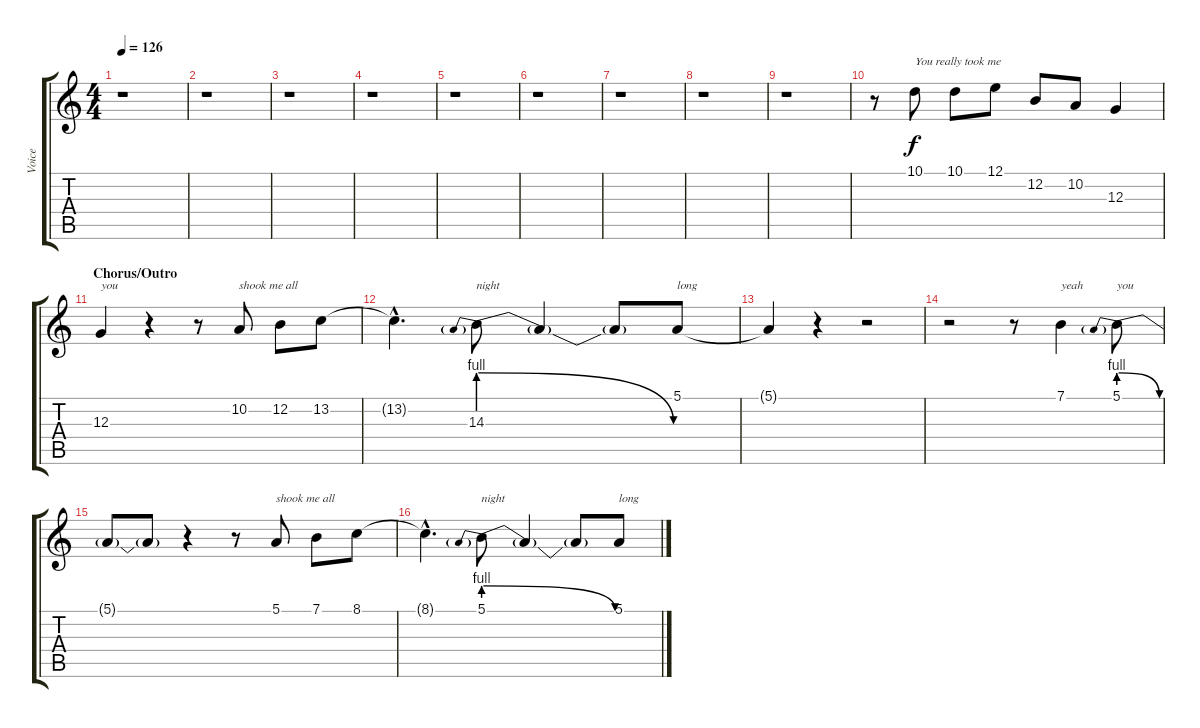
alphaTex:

\track ("Voice" "Voice") {instrument lead2sawtooth}
\staff {score tabs}
\tuning (E4 B3 G3 D3 A2 E2) {hide}
\ts (4 4)
\tempo 126
\clef g2
\ks c
r.1{dy f} |
r.1 |
r.1 |
r.1 |
r.1 |
r.1 |
r.1 |
r.1 |
r.1 |
r.8 10.1.8{txt "You really took me"} 10.1.8 12.1.8 12.2.8 10.2.8 12.3.4 |
\section ("" "Chorus/Outro")
12.3.4{txt "you"} r.4 r.8 10.2.8{txt "shook me all"} 12.2.8 13.2.8 |
13.2{hac t}.4{d} 14.3{be (prebendrelease 0 4 60 0)}.8{txt "night"} 14.3{t}.4 14.3{t}.8 5.1.8{txt "long"} |
5.1{t}.4 r.4 r.2 |
r.2 r.8 7.1.4{txt "yeah"} 5.1{be (prebendrelease 0 4 60 0)}.8{txt "you"} |
5.1{t}.8 5.1{t}.8 r.4 r.8 5.1.8{txt "shook me all"} 7.1.8 8.1.8 |
8.1{hac t}.4{d} 5.1{be (prebendrelease 0 4 60 0)}.8{txt "night"} 5.1{t}.4 5.1{t}.8 5.1.8{txt "long"}
